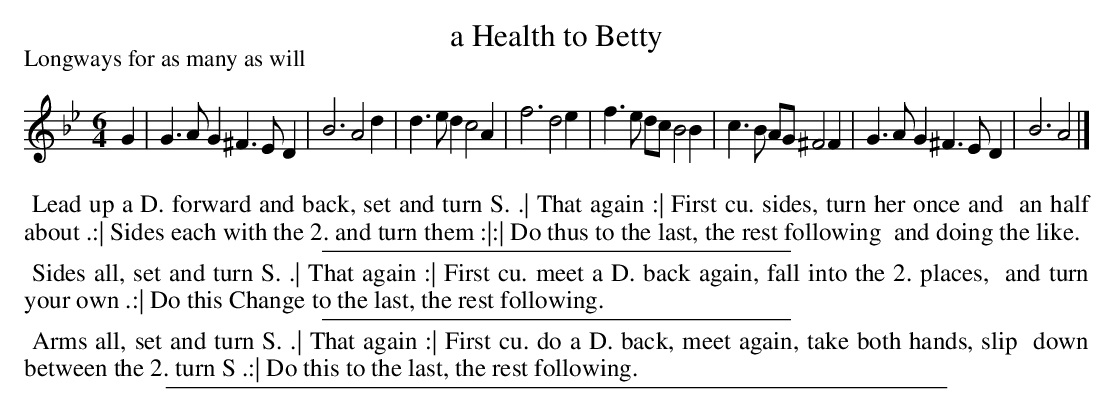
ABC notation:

X:1
T: a Health to Betty
P: Longways for as many as will
M: 6/4
L: 1/4
K: Gm
G |\
G>AG ^F>ED | B3 A2d | d>ed c2A | f3 d2e |\
f>e d/c/ B2B | c>B A/G/ ^F2F | G>AG ^F>ED | B3 A2 |]
